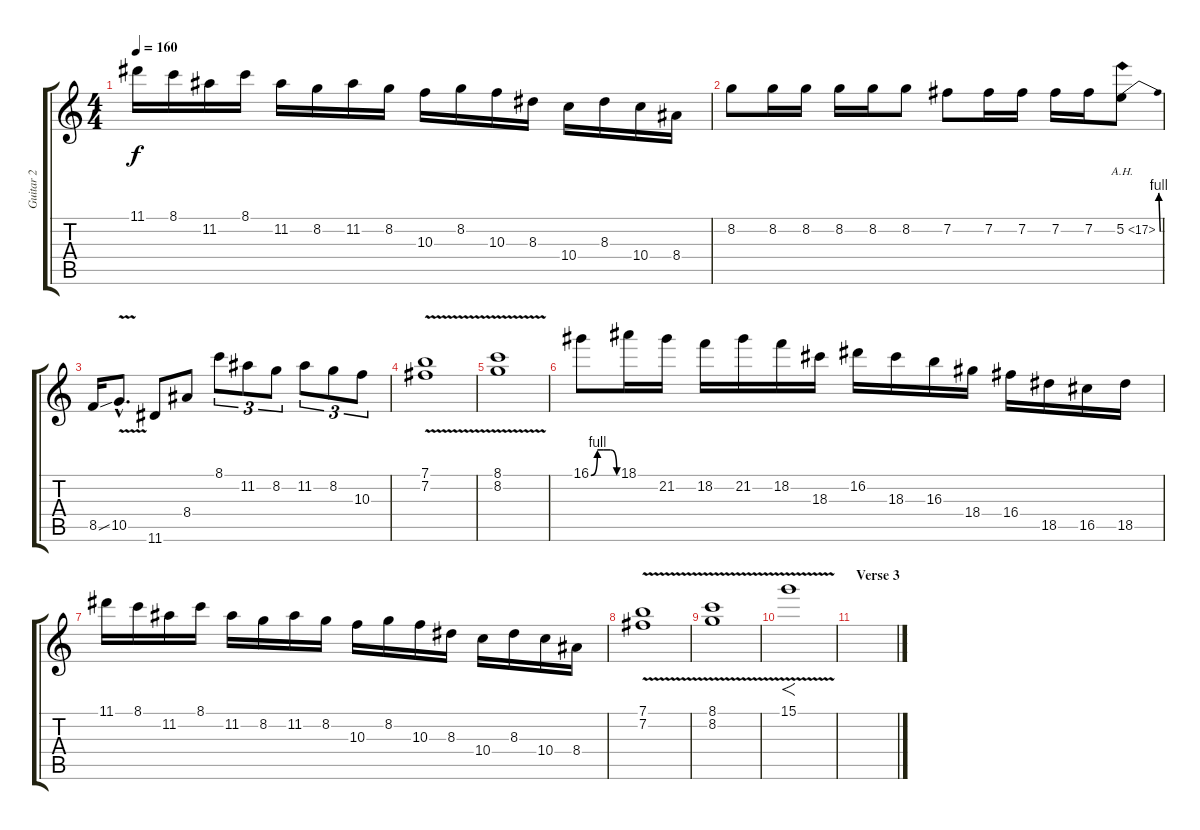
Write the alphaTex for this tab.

\track ("Guitar 2" "Guitar 2") {instrument distortionguitar}
\staff {score tabs}
\tuning (E4 B3 G3 D3 A2 E2) {hide}
\ts (4 4)
\tempo 160
\clef g2
\ks c
11.1.16{dy f} 8.1.16 11.2.16 8.1.16 11.2.16 8.2.16 11.2.16 8.2.16 10.3.16 8.2.16 10.3.16 8.3.16 10.4.16 8.3.16 10.4.16 8.4.16 |
8.2.8 8.2.16 8.2.16 8.2.16 8.2.16 8.2.8 7.2.8 7.2.16 7.2.16 7.2.16 7.2.16 5.2{be (bend 0 0 60 4) ah 12}.8 |
8.5{ss}.16 10.5{v hac}.8{d} 11.6.8 8.4.8 8.1.8{tu (3 2)} 11.2.8{tu (3 2)} 8.2.8{tu (3 2)} 11.2.8{tu (3 2)} 8.2.8{tu (3 2)} 10.3.8{tu (3 2)} |
(7.1{v} 7.2{v}).1 |
(8.1{v} 8.2{v}).1 |
16.1{be (custom 0 0 15 4 30 4 45 4 60 0)}.8 18.1.16 21.2.16 18.2.16 21.2.16 18.2.16 18.3.16 16.2.16 18.3.16 16.3.16 18.4.16 16.4.16 18.5.16 16.5.16 18.5.16 |
11.1.16 8.1.16 11.2.16 8.1.16 11.2.16 8.2.16 11.2.16 8.2.16 10.3.16 8.2.16 10.3.16 8.3.16 10.4.16 8.3.16 10.4.16 8.4.16 |
(7.1{v} 7.2{v}).1 |
(8.1{v} 8.2{v}).1 |
15.1{v}.1{f} |
\section ("" "Verse 3")
